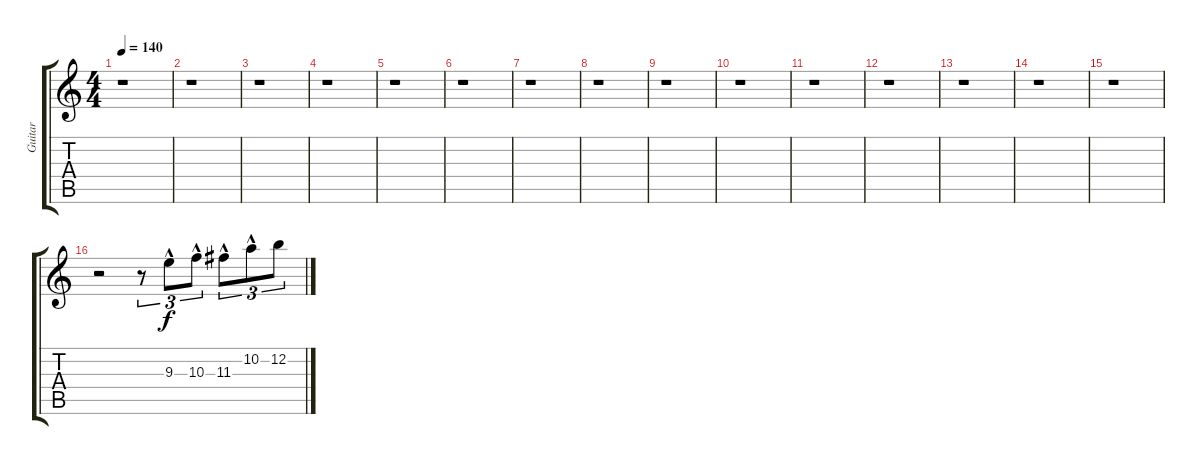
\track ("Guitar" "Guitar") {instrument distortionguitar}
\staff {score tabs}
\tuning (E4 B3 G3 D3 A2 E2) {hide}
\ts (4 4)
\tempo 140
\clef g2
\ks c
r.1{dy f} |
r.1 |
r.1 |
r.1 |
r.1 |
r.1 |
r.1 |
r.1 |
r.1 |
r.1 |
r.1 |
r.1 |
r.1 |
r.1 |
r.1 |
r.2 r.8{tu (3 2)} 9.3{hac}.8{tu (3 2)} 10.3{hac}.8{tu (3 2)} 11.3{hac}.8{tu (3 2)} 10.2{hac}.8{tu (3 2)} 12.2.8{tu (3 2)}
